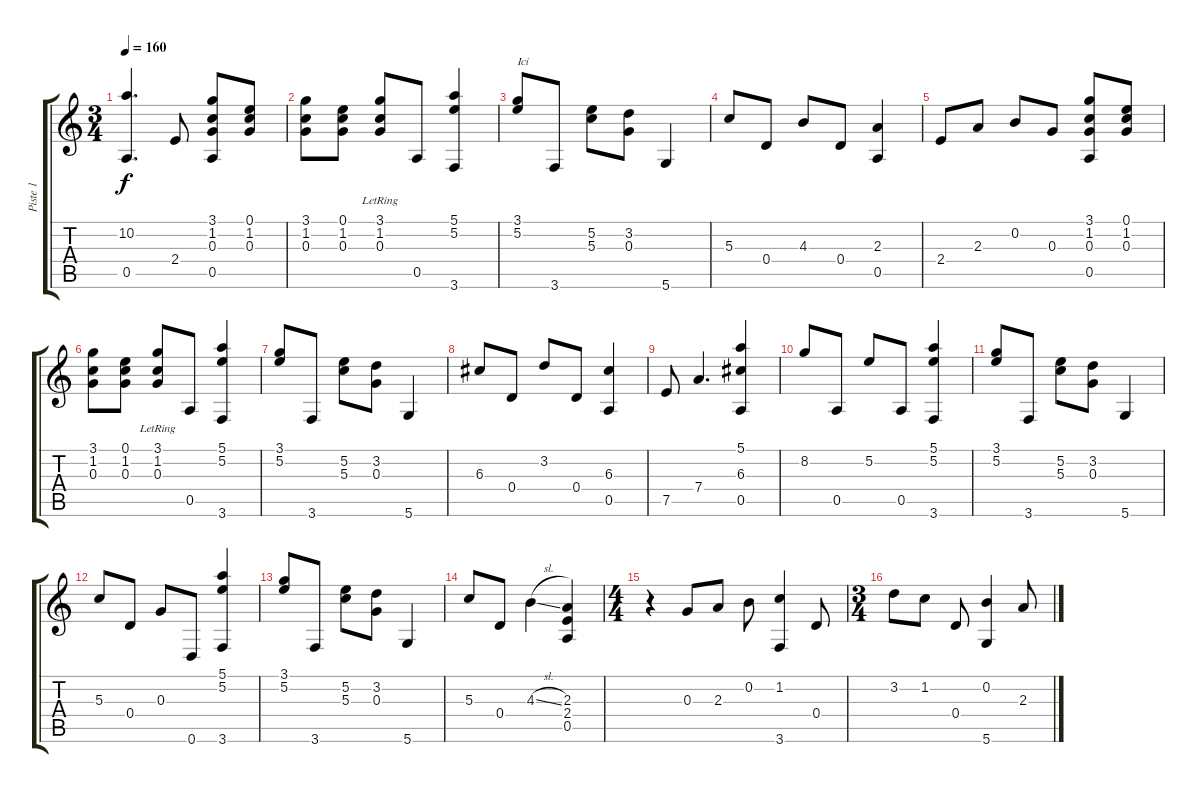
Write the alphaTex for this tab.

\track ("Piste 1" "Piste 1") {instrument acousticguitarsteel}
\staff {score tabs}
\tuning (E4 B3 G3 D3 A2 D2) {hide}
\ts (3 4)
\tempo 160
\clef g2
\ks c
(10.2 0.5).4{d dy f} 2.4.8 (3.1 1.2 0.3 0.5).8 (0.1 1.2 0.3).8 |
(3.1 1.2 0.3).8 (0.1 1.2 0.3).8 (3.1{lr} 1.2{lr} 0.3{lr}).8 0.5.8 (5.1 5.2 3.6).4 |
(3.1 5.2).8{txt "Ici"} 3.6.8 (5.2 5.3).8 (3.2 0.3).8 5.6.4 |
5.3.8 0.4.8 4.3.8 0.4.8 (2.3 0.5).4 |
2.4.8 2.3.8 0.2.8 0.3.8 (3.1 1.2 0.3 0.5).8 (0.1 1.2 0.3).8 |
(3.1 1.2 0.3).8 (0.1 1.2 0.3).8 (3.1{lr} 1.2{lr} 0.3{lr}).8 0.5.8 (5.1 5.2 3.6).4 |
(3.1 5.2).8 3.6.8 (5.2 5.3).8 (3.2 0.3).8 5.6.4 |
6.3.8 0.4.8 3.2.8 0.4.8 (6.3 0.5).4 |
7.5.8 7.4.4{d} (5.1 6.3 0.5).4 |
8.2.8 0.5.8 5.2.8 0.5.8 (5.1 5.2 3.6).4 |
(3.1 5.2).8 3.6.8 (5.2 5.3).8 (3.2 0.3).8 5.6.4 |
5.3.8 0.4.8 0.3.8 0.6.8 (5.1 5.2 3.6).4 |
(3.1 5.2).8 3.6.8 (5.2 5.3).8 (3.2 0.3).8 5.6.4 |
5.3.8 0.4.8 4.3{sl}.4 (2.3 2.4 0.5).4 |
\ts (4 4)
r.4 0.3.8 2.3.8 0.2.8 (1.2 3.6).4 0.4.8 |
\ts (3 4)
3.2.8 1.2.8 0.4.8 (0.2 5.6).4 2.3.8
